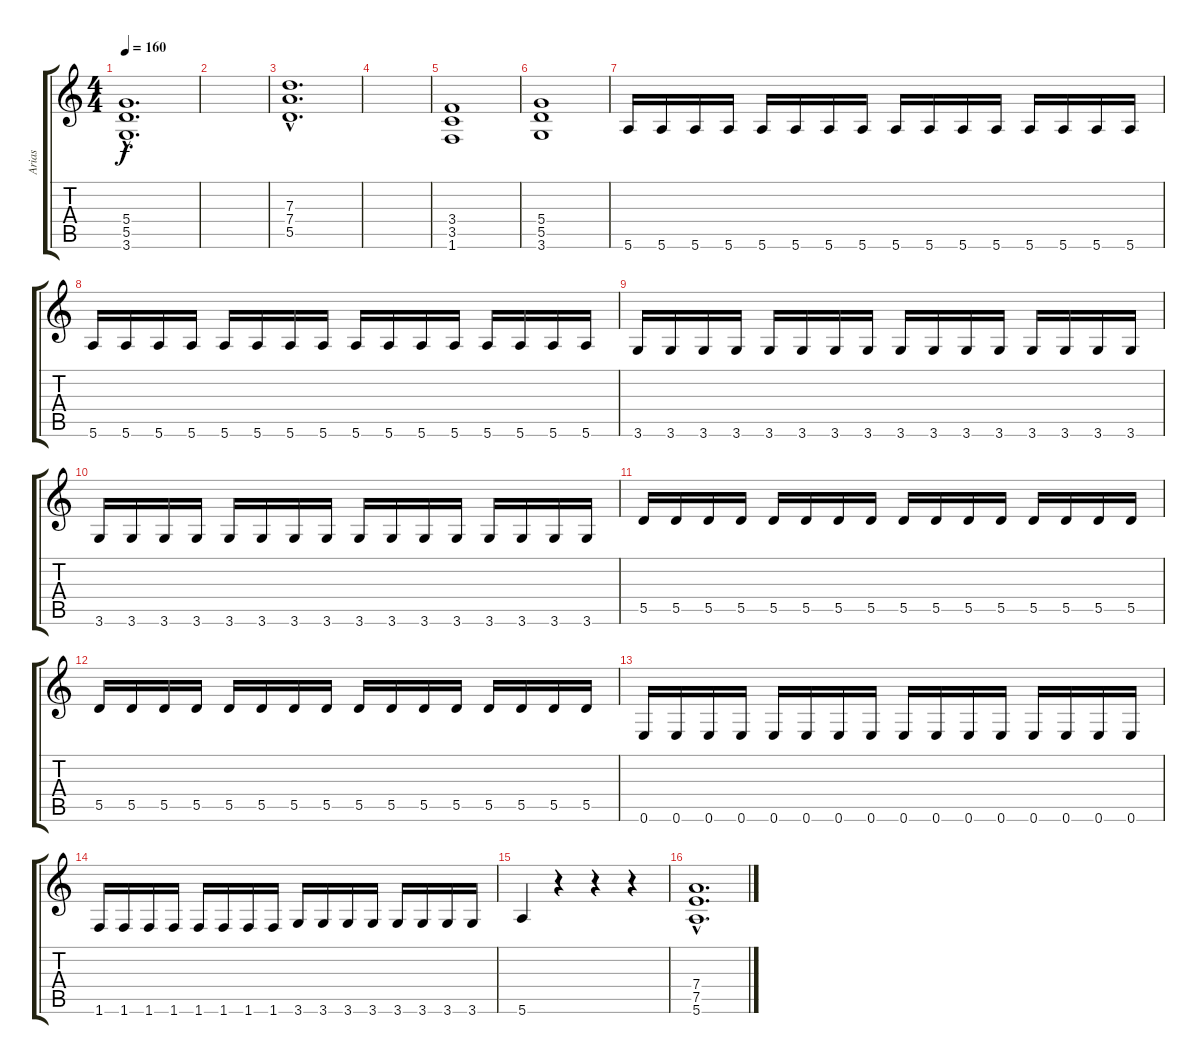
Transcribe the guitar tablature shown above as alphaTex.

\track ("Arias" "Arias") {instrument distortionguitar}
\staff {score tabs}
\tuning (E4 B3 G3 D3 A2 E2) {hide}
\ts (4 4)
\tempo 160
\clef g2
\ks c
(5.4{hac} 5.5{hac} 3.6{hac}).1{d dy f} |
|
(7.3{hac} 7.4{hac} 5.5{hac}).1{d} |
|
(3.4 3.5 1.6).1 |
(5.4 5.5 3.6).1 |
5.6.16 5.6.16 5.6.16 5.6.16 5.6.16 5.6.16 5.6.16 5.6.16 5.6.16 5.6.16 5.6.16 5.6.16 5.6.16 5.6.16 5.6.16 5.6.16 |
5.6.16 5.6.16 5.6.16 5.6.16 5.6.16 5.6.16 5.6.16 5.6.16 5.6.16 5.6.16 5.6.16 5.6.16 5.6.16 5.6.16 5.6.16 5.6.16 |
3.6.16 3.6.16 3.6.16 3.6.16 3.6.16 3.6.16 3.6.16 3.6.16 3.6.16 3.6.16 3.6.16 3.6.16 3.6.16 3.6.16 3.6.16 3.6.16 |
3.6.16 3.6.16 3.6.16 3.6.16 3.6.16 3.6.16 3.6.16 3.6.16 3.6.16 3.6.16 3.6.16 3.6.16 3.6.16 3.6.16 3.6.16 3.6.16 |
5.5.16 5.5.16 5.5.16 5.5.16 5.5.16 5.5.16 5.5.16 5.5.16 5.5.16 5.5.16 5.5.16 5.5.16 5.5.16 5.5.16 5.5.16 5.5.16 |
5.5.16 5.5.16 5.5.16 5.5.16 5.5.16 5.5.16 5.5.16 5.5.16 5.5.16 5.5.16 5.5.16 5.5.16 5.5.16 5.5.16 5.5.16 5.5.16 |
0.6.16 0.6.16 0.6.16 0.6.16 0.6.16 0.6.16 0.6.16 0.6.16 0.6.16 0.6.16 0.6.16 0.6.16 0.6.16 0.6.16 0.6.16 0.6.16 |
1.6.16 1.6.16 1.6.16 1.6.16 1.6.16 1.6.16 1.6.16 1.6.16 3.6.16 3.6.16 3.6.16 3.6.16 3.6.16 3.6.16 3.6.16 3.6.16 |
5.6.4 r.4 r.4 r.4 |
(7.4{hac} 7.5{hac} 5.6{hac}).1{d}
